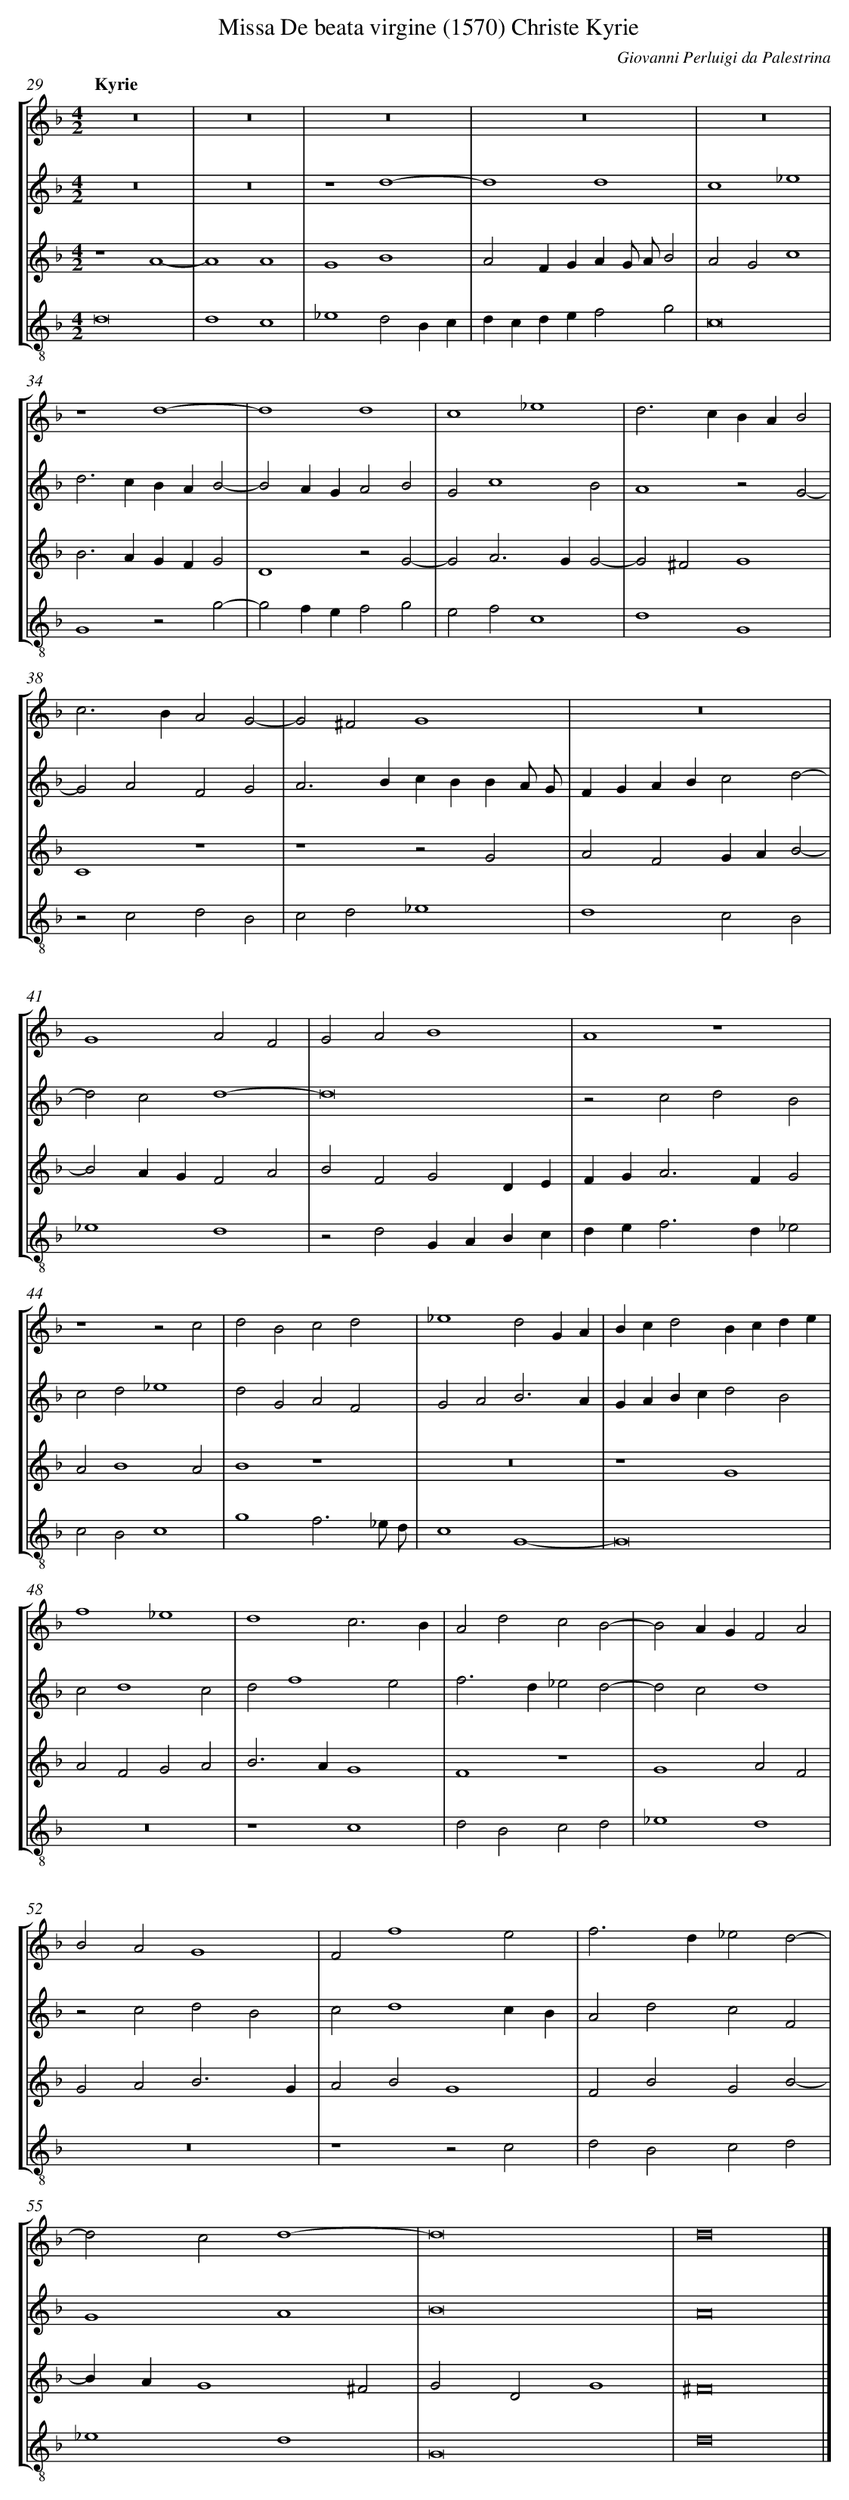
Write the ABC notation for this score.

X:1
T: Missa De beata virgine (1570) Christe Kyrie
C: Giovanni Perluigi da Palestrina
L: 1/4
M: 4/2
Q: "Kyrie"
%%staves [1 2 3 4]
V: 1 clef=treble
V: 2 clef=treble
V: 3 clef=treble
V: 4 clef=treble-8
K: F
[V:1] z8 |
[V:2] z8 |
[V:3] z4A4- |
[V:4] d8 |
[V:1] z8 |
[V:2] z8 |
[V:3] A4A4 |
[V:4] d4c4 |
[V:1] z8 |
[V:2] z4d4- |
[V:3] G4B4 |
[V:4] _e4d2Bc |
[V:1] z8 |
[V:2] d4d4 |
[V:3] A2FGAG/ A/B2 |
[V:4] dcdef2g2 |
[V:1] z8 |
[V:2] c4_e4 |
[V:3] A2G2c4 |
[V:4] c8 |
[V:1] z4d4- |
[V:2] d2>c2BAB2- |
[V:3] B2>A2GFG2 |
[V:4] G4z2g2- |
[V:1] d4d4 |
[V:2] B2AGA2B2 |
[V:3] D4z2G2- |
[V:4] g2fef2g2 |
[V:1] c4_e4 |
[V:2] G2c4B2 |
[V:3] G2A2>G2G2- |
[V:4] e2f2c4 |
[V:1] d2>c2BAB2 |
[V:2] A4z2G2- |
[V:3] G2^F2G4 |
[V:4] d4G4 |
[V:1] c2>B2A2G2- |
[V:2] G2A2F2G2 |
[V:3] C4z4 |
[V:4] z2c2d2B2 |
[V:1] G2^F2G4 |
[V:2] A2>B2cBBA/ G/ |
[V:3] z4z2G2 |
[V:4] c2d2_e4 |
[V:1] z8 |
[V:2] FGABc2d2- |
[V:3] A2F2GAB2- |
[V:4] d4c2B2 |
[V:1] G4A2F2 |
[V:2] d2c2d4- |
[V:3] B2AGF2A2 |
[V:4] _e4d4 |
[V:1] G2A2B4 |
[V:2] d8 |
[V:3] B2F2G2DE |
[V:4] z2d2GABc |
[V:1] A4z4 |
[V:2] z2c2d2B2 |
[V:3] FG2<A2FG2 |
[V:4] de2<f2d_e2 |
[V:1] z4z2c2 |
[V:2] c2d2_e4 |
[V:3] A2B4A2 |
[V:4] c2B2c4 |
[V:1] d2B2c2d2 |
[V:2] d2G2A2F2 |
[V:3] B4z4 |
[V:4] g4f3_e/ d/ |
[V:1] _e4d2GA |
[V:2] G2A2B3A |
[V:3] z8 |
[V:4] c4G4- |
[V:1] Bcd2Bcde |
[V:2] GABcd2B2 |
[V:3] z4G4 |
[V:4] G8 |
[V:1] f4_e4 |
[V:2] c2d4c2 |
[V:3] A2F2G2A2 |
[V:4] z8 |
[V:1] d4c3B |
[V:2] d2f4e2 |
[V:3] B2>A2G4 |
[V:4] z4c4 |
[V:1] A2d2c2B2- |
[V:2] f2>d2_e2d2- |
[V:3] F4z4 |
[V:4] d2B2c2d2 |
[V:1] B2AGF2A2 |
[V:2] d2c2d4 |
[V:3] G4A2F2 |
[V:4] _e4d4 |
[V:1] B2A2G4 |
[V:2] z2c2d2B2 |
[V:3] G2A2B3G |
[V:4] z8 |
[V:1] F2f4e2 |
[V:2] c2d4cB |
[V:3] A2B2G4 |
[V:4] z4z2c2 |
[V:1] f2>d2_e2d2- |
[V:2] A2d2c2F2 |
[V:3] F2B2G2B2- |
[V:4] d2B2c2d2 |
[V:1] d2c2d4- |
[V:2] G4A4 |
[V:3] BAG4^F2 |
[V:4] _e4d4 |
[V:1] d8 |
[V:2] B8 |
[V:3] G2D2G4 |
[V:4] G8 |
[V:1] d8 |]
[V:2] A8 |]
[V:3] ^F8 |]
[V:4] d8 |]
